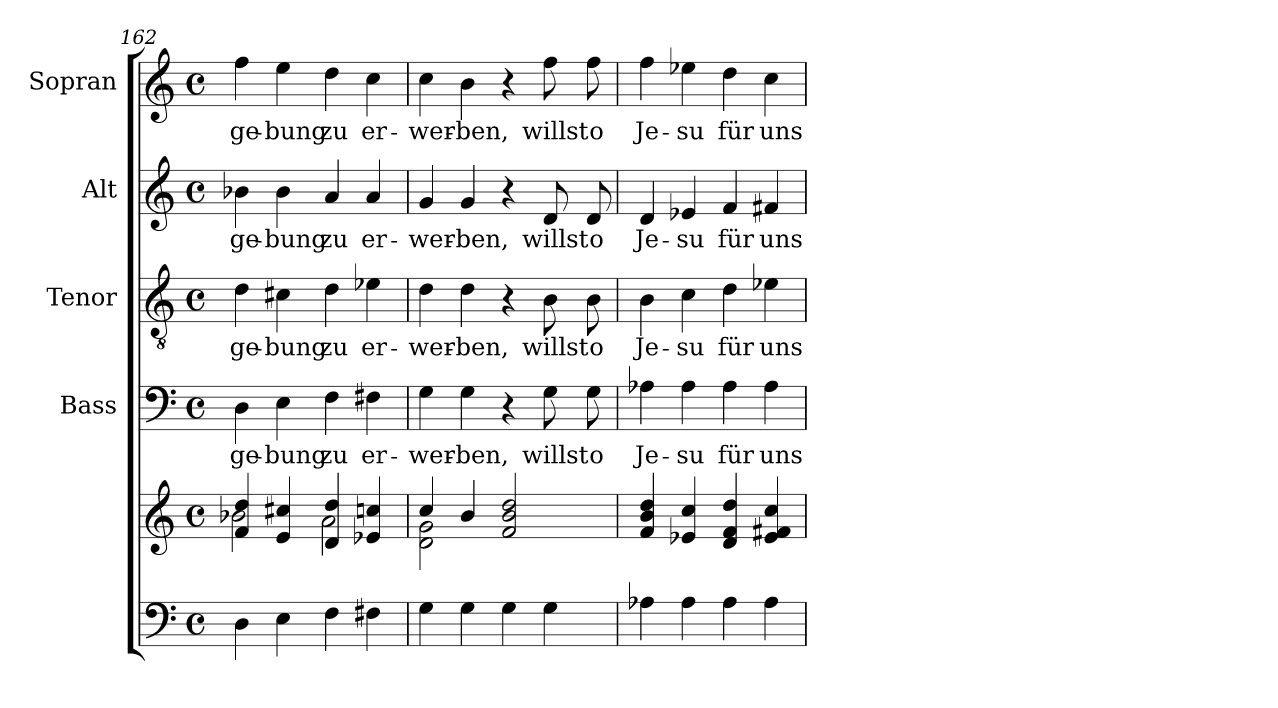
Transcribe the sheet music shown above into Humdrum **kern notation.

**kern	**kern	**kern	**text	**kern	**text	**kern	**text	**kern	**text
*part5	*part5	*part4	*part4	*part3	*part3	*part2	*part2	*part1	*part1
*staff6	*staff5	*staff4	*staff4	*staff3	*staff3	*staff2	*staff2	*staff1	*staff1
*	*	*I"Bass	*	*I"Tenor	*	*I"Alt	*	*I"Sopran	*
*	*	*I'B.	*	*I'T.	*	*I'A.	*	*I'S.	*
*clefF4	*clefG2	*clefF4	*	*clefGv2	*	*clefG2	*	*clefG2	*
*k[]	*k[]	*k[]	*	*k[]	*	*k[]	*	*k[]	*
*C:	*C:	*C:	*	*C:	*	*C:	*	*C:	*
*M4/4	*M4/4	*M4/4	*	*M4/4	*	*M4/4	*	*M4/4	*
*met(c)	*met(c)	*met(c)	*	*met(c)	*	*met(c)	*	*met(c)	*
=162	=162	=162	=162	=162	=162	=162	=162	=162	=162
*	*^	*	*	*	*	*	*	*	*
!	!	!	!	!LO:LY:b	!	!LO:LY:b	!	!LO:LY:b	!	!LO:LY:b
4D\	4f/ 4dd/	2b-X\	4D\	-ge-	4d\	-ge-	4b-X\	-ge-	4ff\	-ge-
!	!	!	!	!LO:LY:b	!	!LO:LY:b	!	!LO:LY:b	!	!LO:LY:b
4E\	4e/ 4cc#X/	.	4E\	-bung	4c#X\	-bung	4b-\	-bung	4ee\	-bung
!	!	!	!	!LO:LY:b	!	!LO:LY:b	!	!LO:LY:b	!	!LO:LY:b
4F\	4d/ 4dd/	2a\	4F\	zu	4d\	zu	4a/	zu	4dd\	zu
!	!	!	!	!LO:LY:b	!	!LO:LY:b	!	!LO:LY:b	!	!LO:LY:b
4F#X\	4e-X/ 4ccn/	.	4F#X\	er-	4e-X\	er-	4a/	er-	4cc\	er-
=163	=163	=163	=163	=163	=163	=163	=163	=163	=163	=163
!	!	!	!	!LO:LY:b	!	!LO:LY:b	!	!LO:LY:b	!	!LO:LY:b
4G\	4cc/	2d\ 2g\	4G\	-wer-	4d\	-wer-	4g/	-wer-	4cc\	-wer-
!	!	!	!	!LO:LY:b	!	!LO:LY:b	!	!LO:LY:b	!	!LO:LY:b
4G\	4b/	.	4G\	-ben,	4d\	-ben,	4g/	-ben,	4b\	-ben,
4G\	2f/ 2b/ 2dd/	2ryy	4r	.	4r	.	4r	.	4r	.
!	!	!	!	!LO:LY:b	!	!LO:LY:b	!	!LO:LY:b	!	!LO:LY:b
4G\	.	.	8G\	willst	8B\	willst	8d/	willst	8ff\	willst
!	!	!	!	!LO:LY:b	!	!LO:LY:b	!	!LO:LY:b	!	!LO:LY:b
.	.	.	8G\	o	8B\	o	8d/	o	8ff\	o
*	*v	*v	*	*	*	*	*	*	*	*
=164	=164	=164	=164	=164	=164	=164	=164	=164	=164
!	!	!	!LO:LY:b	!	!LO:LY:b	!	!LO:LY:b	!	!LO:LY:b
4A-X\	4f/ 4b/ 4dd/	4A-X\	Je-	4B\	Je-	4d/	Je-	4ff\	Je-
!	!	!	!LO:LY:b	!	!LO:LY:b	!	!LO:LY:b	!	!LO:LY:b
4A-\	4e-X/ 4cc/	4A-\	-su	4c\	-su	4e-X/	-su	4ee-X\	-su
!	!	!	!LO:LY:b	!	!LO:LY:b	!	!LO:LY:b	!	!LO:LY:b
4A-\	4d/ 4f/ 4dd/	4A-\	für	4d\	für	4f/	für	4dd\	für
!	!	!	!LO:LY:b	!	!LO:LY:b	!	!LO:LY:b	!	!LO:LY:b
4A-\	4e-/ 4f#X/ 4cc/	4A-\	uns	4e-X\	uns	4f#X/	uns	4cc\	uns
=	=	=	=	=	=	=	=	=	=
*-	*-	*-	*-	*-	*-	*-	*-	*-	*-
